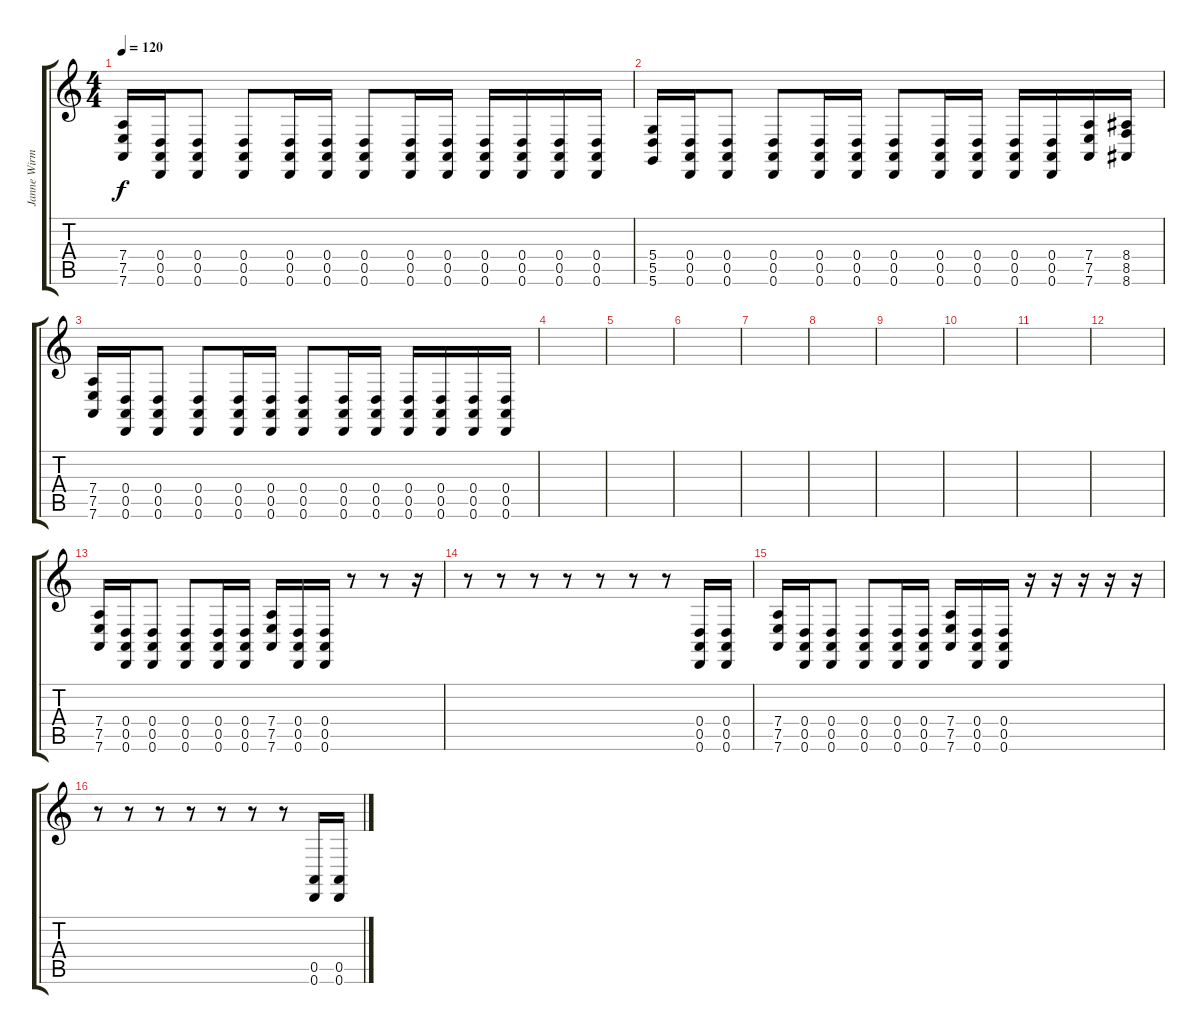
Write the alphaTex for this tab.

\track ("Janne Wirman" "Janne Wirm") {instrument electricgrandpiano}
\staff {score tabs}
\tuning (E4 B3 G3 D3 A2 D2) {hide}
\ts (4 4)
\tempo 120
\clef g2
\ks c
(7.4 7.5 7.6).16{dy f} (0.4 0.5 0.6).16 (0.4 0.5 0.6).8 (0.4 0.5 0.6).8 (0.4 0.5 0.6).16 (0.4 0.5 0.6).16 (0.4 0.5 0.6).8 (0.4 0.5 0.6).16 (0.4 0.5 0.6).16 (0.4 0.5 0.6).16 (0.4 0.5 0.6).16 (0.4 0.5 0.6).16 (0.4 0.5 0.6).16 |
(5.4 5.5 5.6).16 (0.4 0.5 0.6).16 (0.4 0.5 0.6).8 (0.4 0.5 0.6).8 (0.4 0.5 0.6).16 (0.4 0.5 0.6).16 (0.4 0.5 0.6).8 (0.4 0.5 0.6).16 (0.4 0.5 0.6).16 (0.4 0.5 0.6).16 (0.4 0.5 0.6).16 (7.4 7.5 7.6).16 (8.4 8.5 8.6).16 |
(7.4 7.5 7.6).16 (0.4 0.5 0.6).16 (0.4 0.5 0.6).8 (0.4 0.5 0.6).8 (0.4 0.5 0.6).16 (0.4 0.5 0.6).16 (0.4 0.5 0.6).8 (0.4 0.5 0.6).16 (0.4 0.5 0.6).16 (0.4 0.5 0.6).16 (0.4 0.5 0.6).16 (0.4 0.5 0.6).16 (0.4 0.5 0.6).16 |
|
|
|
|
|
|
|
|
|
(7.4 7.5 7.6).16 (0.4 0.5 0.6).16 (0.4 0.5 0.6).8 (0.4 0.5 0.6).8 (0.4 0.5 0.6).16 (0.4 0.5 0.6).16 (7.4 7.5 7.6).16 (0.4 0.5 0.6).16 (0.4 0.5 0.6).16 r.8 r.8 r.16 |
r.8 r.8 r.8 r.8 r.8 r.8 r.8 (0.4 0.5 0.6).16 (0.4 0.5 0.6).16 |
(7.4 7.5 7.6).16 (0.4 0.5 0.6).16 (0.4 0.5 0.6).8 (0.4 0.5 0.6).8 (0.4 0.5 0.6).16 (0.4 0.5 0.6).16 (7.4 7.5 7.6).16 (0.4 0.5 0.6).16 (0.4 0.5 0.6).16 r.16 r.16 r.16 r.16 r.16 |
r.8 r.8 r.8 r.8 r.8 r.8 r.8 (0.5 0.6).16 (0.5 0.6).16
